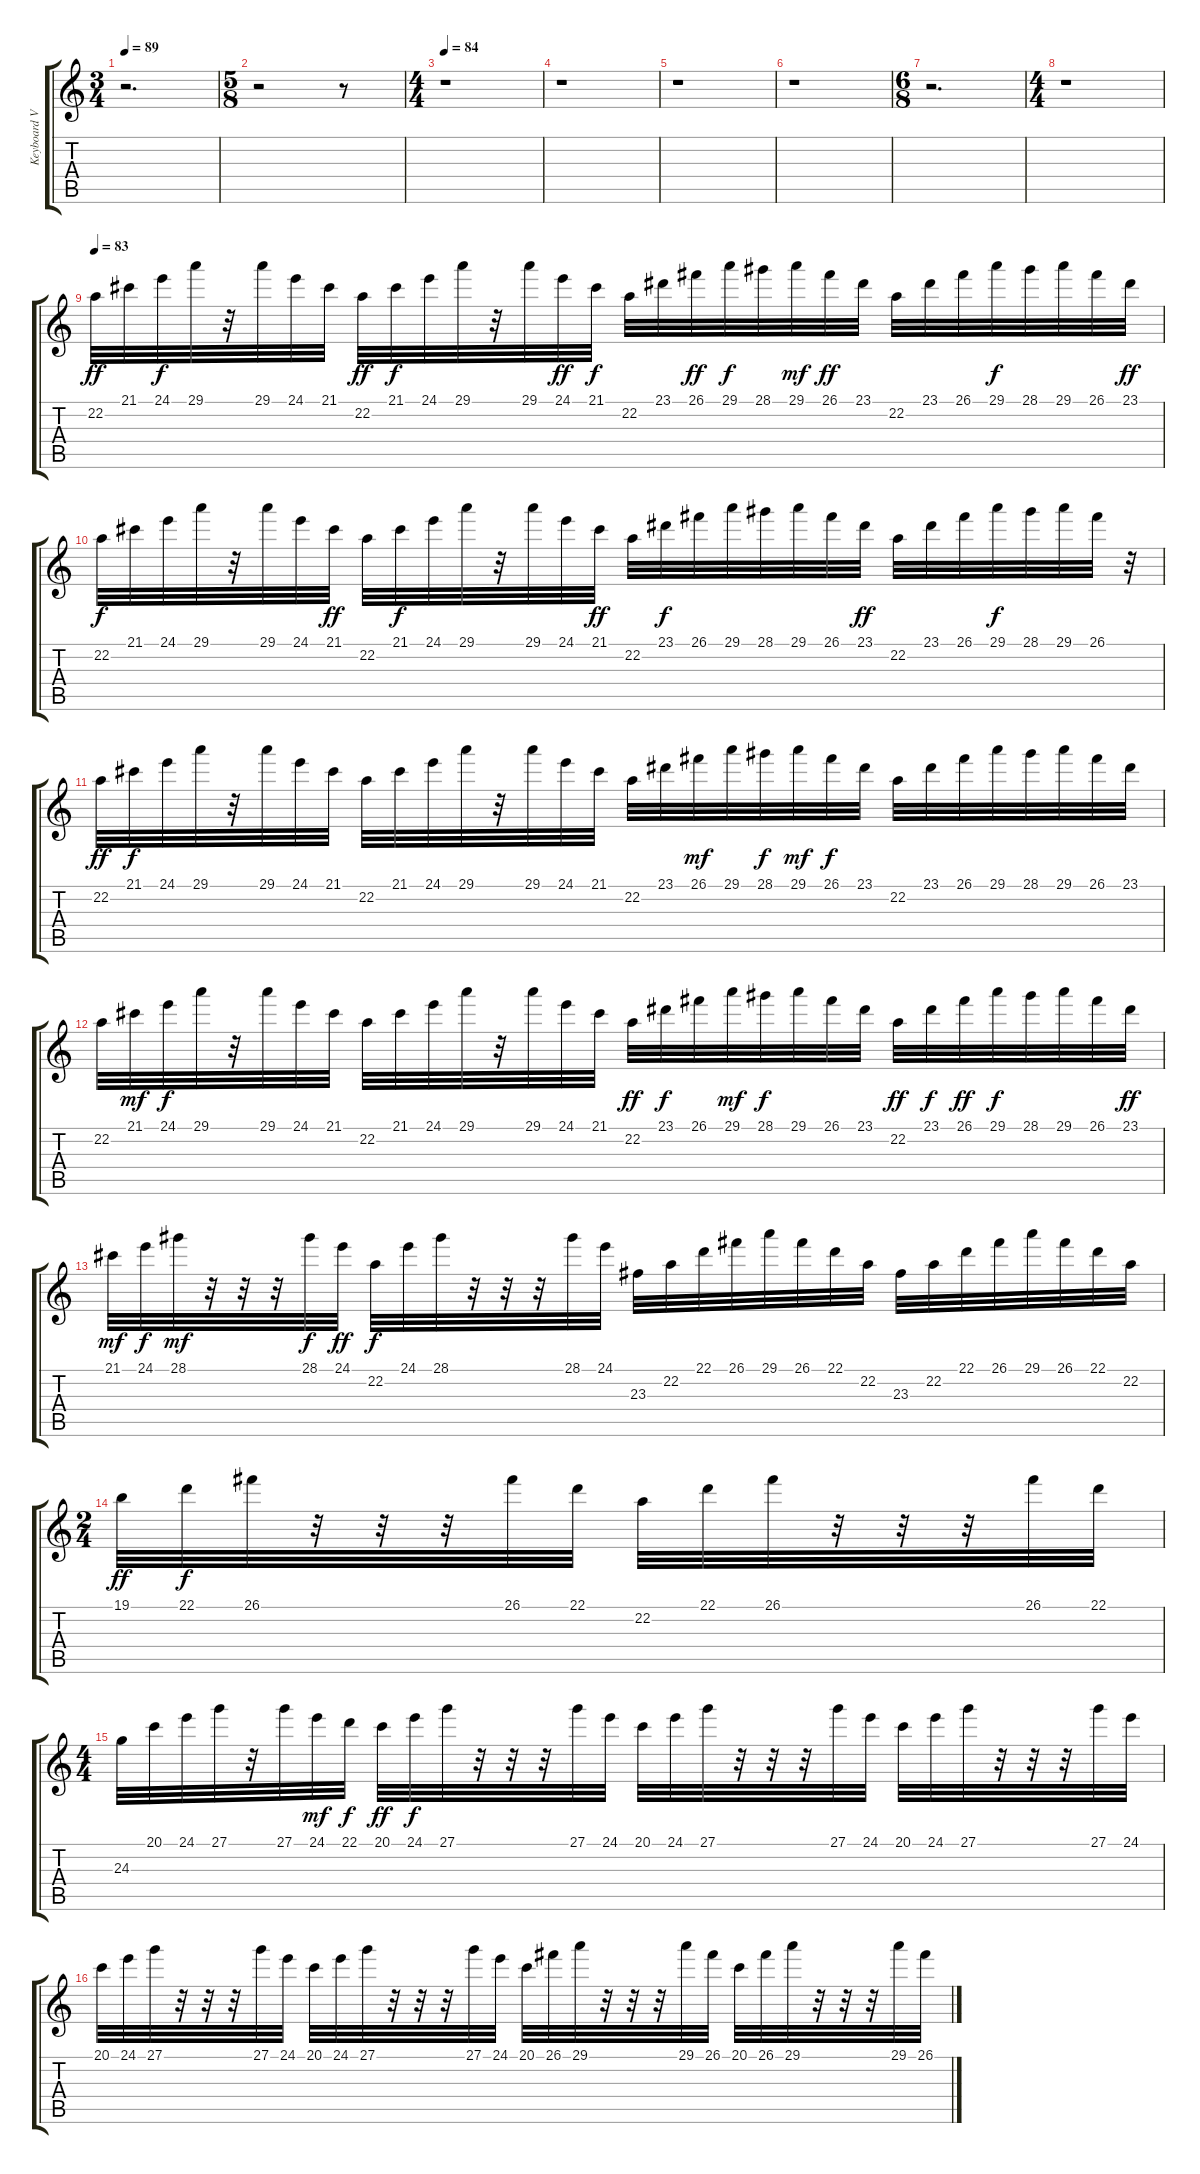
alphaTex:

\track ("Keyboard V" "Keyboard V") {instrument piccolo}
\staff {score tabs}
\tuning (E4 B3 G3 D3 A2 E2) {hide}
\ts (3 4)
\tempo 89
\clef g2
\ks c
r.2{d dy ff} |
\ts (5 8)
r.2 r.8 |
\ts (4 4)
\tempo 84
r.1 |
r.1 |
r.1 |
r.1 |
\ts (6 8)
r.2{d} |
\ts (4 4)
r.1 |
\tempo 83
22.2.32 21.1.32 24.1.32{dy f} 29.1.32 r.32 29.1.32 24.1.32 21.1.32 22.2.32{dy ff} 21.1.32{dy f} 24.1.32 29.1.32 r.32 29.1.32 24.1.32{dy ff} 21.1.32{dy f} 22.2.32 23.1.32 26.1.32{dy ff} 29.1.32{dy f} 28.1.32 29.1.32{dy mf} 26.1.32{dy ff} 23.1.32 22.2.32 23.1.32 26.1.32 29.1.32{dy f} 28.1.32 29.1.32 26.1.32 23.1.32{dy ff} |
22.2.32{dy f} 21.1.32 24.1.32 29.1.32 r.32 29.1.32 24.1.32 21.1.32{dy ff} 22.2.32 21.1.32{dy f} 24.1.32 29.1.32 r.32 29.1.32 24.1.32 21.1.32{dy ff} 22.2.32 23.1.32{dy f} 26.1.32 29.1.32 28.1.32 29.1.32 26.1.32 23.1.32{dy ff} 22.2.32 23.1.32 26.1.32 29.1.32{dy f} 28.1.32 29.1.32 26.1.32 r.32 |
22.2.32{dy ff} 21.1.32{dy f} 24.1.32 29.1.32 r.32 29.1.32 24.1.32 21.1.32 22.2.32 21.1.32 24.1.32 29.1.32 r.32 29.1.32 24.1.32 21.1.32 22.2.32 23.1.32 26.1.32{dy mf} 29.1.32 28.1.32{dy f} 29.1.32{dy mf} 26.1.32{dy f} 23.1.32 22.2.32 23.1.32 26.1.32 29.1.32 28.1.32 29.1.32 26.1.32 23.1.32 |
22.2.32 21.1.32{dy mf} 24.1.32{dy f} 29.1.32 r.32 29.1.32 24.1.32 21.1.32 22.2.32 21.1.32 24.1.32 29.1.32 r.32 29.1.32 24.1.32 21.1.32 22.2.32{dy ff} 23.1.32{dy f} 26.1.32 29.1.32{dy mf} 28.1.32{dy f} 29.1.32 26.1.32 23.1.32 22.2.32{dy ff} 23.1.32{dy f} 26.1.32{dy ff} 29.1.32{dy f} 28.1.32 29.1.32 26.1.32 23.1.32{dy ff} |
21.1.32{dy mf} 24.1.32{dy f} 28.1.32{dy mf} r.32 r.32 r.32 28.1.32{dy f} 24.1.32{dy ff} 22.2.32{dy f} 24.1.32 28.1.32 r.32 r.32 r.32 28.1.32 24.1.32 23.3.32 22.2.32 22.1.32 26.1.32 29.1.32 26.1.32 22.1.32 22.2.32 23.3.32 22.2.32 22.1.32 26.1.32 29.1.32 26.1.32 22.1.32 22.2.32 |
\ts (2 4)
19.1.32{dy ff} 22.1.32{dy f} 26.1.32 r.32 r.32 r.32 26.1.32 22.1.32 22.2.32 22.1.32 26.1.32 r.32 r.32 r.32 26.1.32 22.1.32 |
\ts (4 4)
24.3.32 20.1.32 24.1.32 27.1.32 r.32 27.1.32 24.1.32{dy mf} 22.1.32{dy f} 20.1.32{dy ff} 24.1.32{dy f} 27.1.32 r.32 r.32 r.32 27.1.32 24.1.32 20.1.32 24.1.32 27.1.32 r.32 r.32 r.32 27.1.32 24.1.32 20.1.32 24.1.32 27.1.32 r.32 r.32 r.32 27.1.32 24.1.32 |
20.1.32 24.1.32 27.1.32 r.32 r.32 r.32 27.1.32 24.1.32 20.1.32 24.1.32 27.1.32 r.32 r.32 r.32 27.1.32 24.1.32 20.1.32 26.1.32 29.1.32 r.32 r.32 r.32 29.1.32 26.1.32 20.1.32 26.1.32 29.1.32 r.32 r.32 r.32 29.1.32 26.1.32
